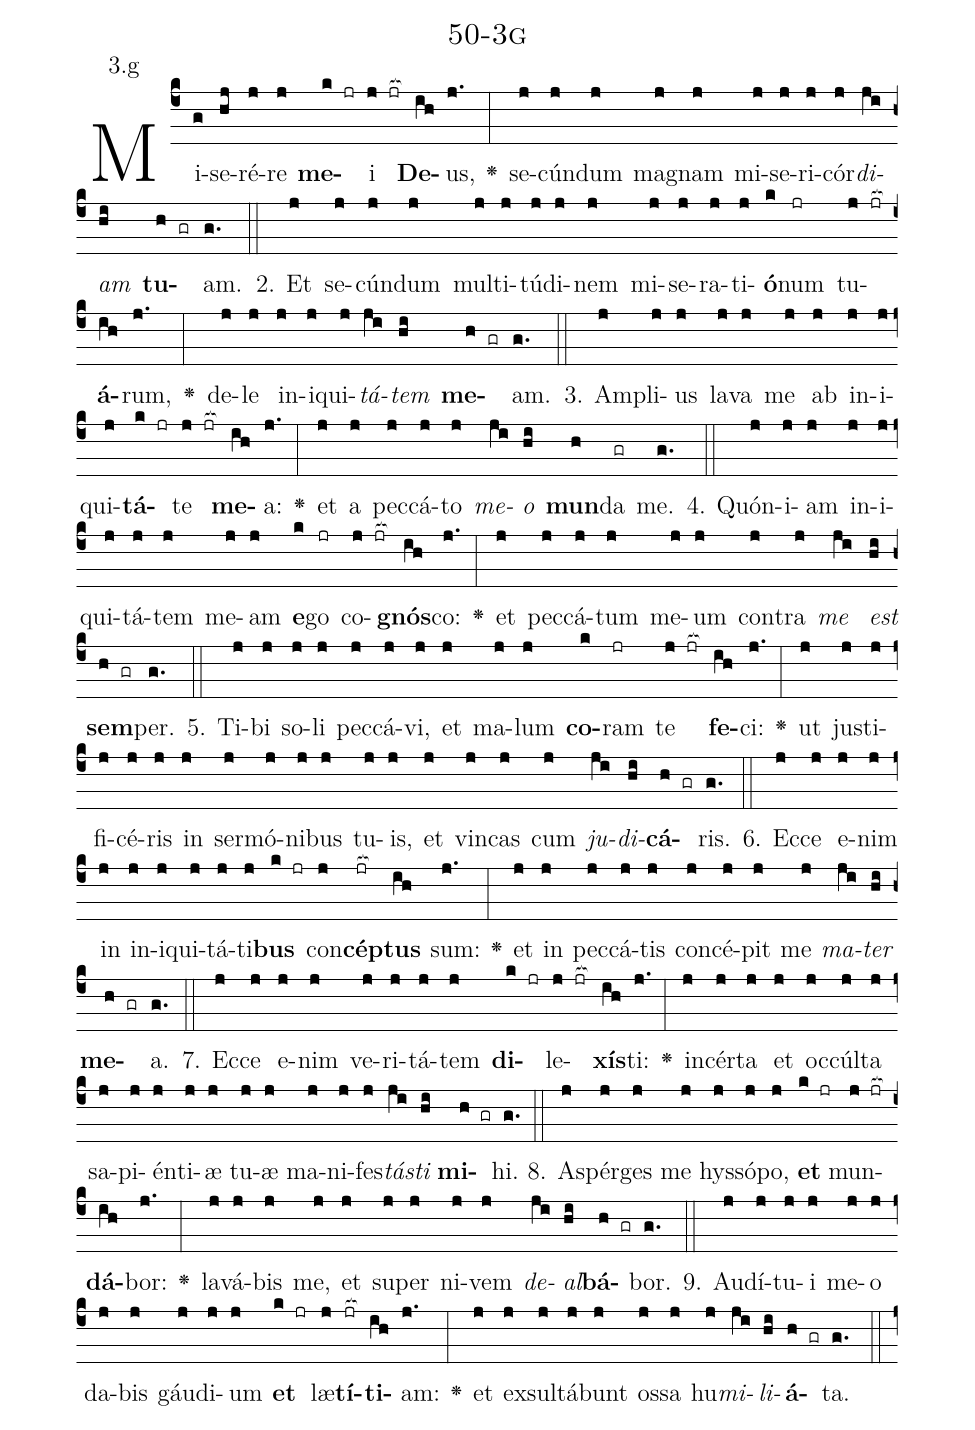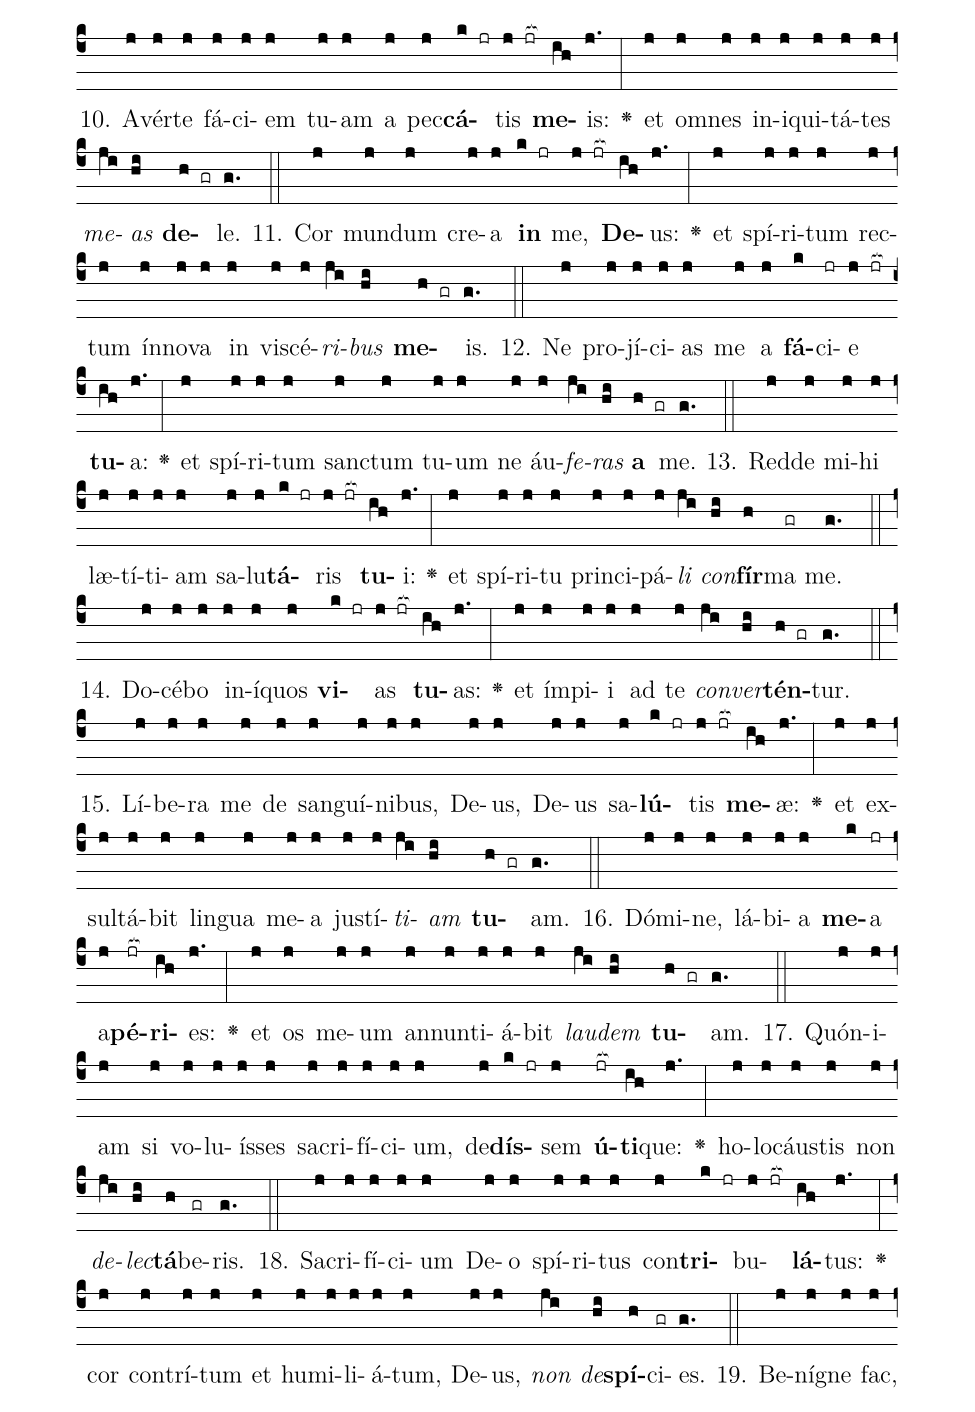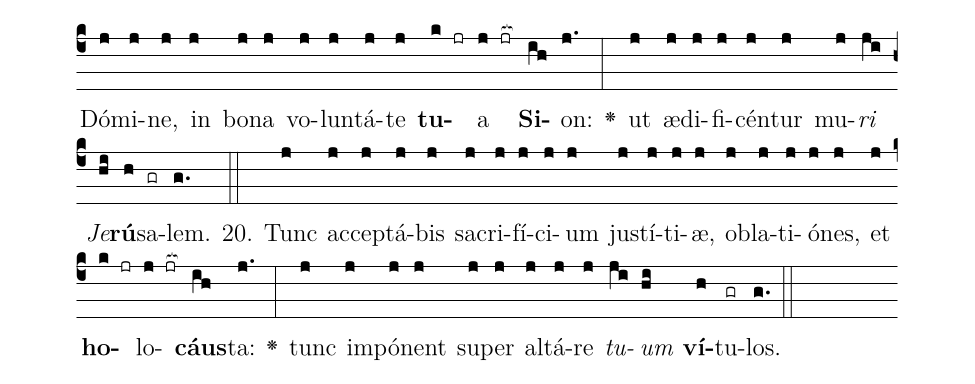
name: 50-3g;
annotation: 3.g;
%%
(c4)Mi(g)se(hj)ré(j)re(j) <b>me</b>(k jr)i(j jr[ocb:1{]) <b>De</b>(ih[ocb:0}])us,(j.) <v>\greheightstar</v>(:) se(j)cún(j)dum(j) ma(j)gnam(j) mi(j)se(j)ri(j)cór(j)<i>di</i>(ji)<i>am</i>(hi) <b>tu</b>(h gr)am.(g.) (::)
2. Et(j) se(j)cún(j)dum(j) mul(j)ti(j)tú(j)di(j)nem(j) mi(j)se(j)ra(j)ti(j)<b>ó</b>(k)num(jr) tu(j jr[ocb:1{])<b>á</b>(ih[ocb:0}])rum,(j.) <v>\greheightstar</v>(:) de(j)le(j) in(j)i(j)qui(j)<i>tá</i>(ji)<i>tem</i>(hi) <b>me</b>(h gr)am.(g.) (::)
3. Am(j)pli(j)us(j) la(j)va(j) me(j) ab(j) in(j)i(j)qui(j)<b>tá</b>(k jr)te(j jr[ocb:1{]) <b>me</b>(ih[ocb:0}])a:(j.) <v>\greheightstar</v>(:) et(j) a(j) pec(j)cá(j)to(j) <i>me</i>(ji)<i>o</i>(hi) <b>mun</b>(h)da(gr) me.(g.) (::)
4. Quón(j)i(j)am(j) in(j)i(j)qui(j)tá(j)tem(j) me(j)am(j) <b>e</b>(k)go(jr) co(j jr[ocb:1{])<b>gnós</b>(ih[ocb:0}])co:(j.) <v>\greheightstar</v>(:) et(j) pec(j)cá(j)tum(j) me(j)um(j) con(j)tra(j) <i>me</i>(ji) <i>est</i>(hi) <b>sem</b>(h gr)per.(g.) (::)
5. Ti(j)bi(j) so(j)li(j) pec(j)cá(j)vi,(j) et(j) ma(j)lum(j) <b>co</b>(k)ram(jr) te(j jr[ocb:1{]) <b>fe</b>(ih[ocb:0}])ci:(j.) <v>\greheightstar</v>(:) ut(j) jus(j)ti(j)fi(j)cé(j)ris(j) in(j) ser(j)mó(j)ni(j)bus(j) tu(j)is,(j) et(j) vin(j)cas(j) cum(j) <i>ju</i>(ji)<i>di</i>(hi)<b>cá</b>(h gr)ris.(g.) (::)
6. Ec(j)ce(j) e(j)nim(j) in(j) in(j)i(j)qui(j)tá(j)ti(j)<b>bus</b>(k jr) con(j)<b>cép</b>(jr[ocb:1{])<b>tus</b>(ih[ocb:0}]) sum:(j.) <v>\greheightstar</v>(:) et(j) in(j) pec(j)cá(j)tis(j) con(j)cé(j)pit(j) me(j) <i>ma</i>(ji)<i>ter</i>(hi) <b>me</b>(h gr)a.(g.) (::)
7. Ec(j)ce(j) e(j)nim(j) ve(j)ri(j)tá(j)tem(j) <b>di</b>(k jr)le(j jr[ocb:1{])<b>xís</b>(ih[ocb:0}])ti:(j.) <v>\greheightstar</v>(:) in(j)cér(j)ta(j) et(j) oc(j)cúl(j)ta(j) sa(j)pi(j)én(j)ti(j)æ(j) tu(j)æ(j) ma(j)ni(j)fes(j)<i>tás</i>(ji)<i>ti</i>(hi) <b>mi</b>(h gr)hi.(g.) (::)
8. A(j)spér(j)ges(j) me(j) hys(j)só(j)po,(j) <b>et</b>(k jr) mun(j jr[ocb:1{])<b>dá</b>(ih[ocb:0}])bor:(j.) <v>\greheightstar</v>(:) la(j)vá(j)bis(j) me,(j) et(j) su(j)per(j) ni(j)vem(j) <i>de</i>(ji)<i>al</i>(hi)<b>bá</b>(h gr)bor.(g.) (::)
9. Au(j)dí(j)tu(j)i(j) me(j)o(j) da(j)bis(j) gáu(j)di(j)um(j) <b>et</b>(k jr) læ(j)<b>tí</b>(jr[ocb:1{])<b>ti</b>(ih[ocb:0}])am:(j.) <v>\greheightstar</v>(:) et(j) ex(j)sul(j)tá(j)bunt(j) os(j)sa(j) hu(j)<i>mi</i>(ji)<i>li</i>(hi)<b>á</b>(h gr)ta.(g.) (::)
10. A(j)vér(j)te(j) fá(j)ci(j)em(j) tu(j)am(j) a(j) pec(j)<b>cá</b>(k jr)tis(j jr[ocb:1{]) <b>me</b>(ih[ocb:0}])is:(j.) <v>\greheightstar</v>(:) et(j) om(j)nes(j) in(j)i(j)qui(j)tá(j)tes(j) <i>me</i>(ji)<i>as</i>(hi) <b>de</b>(h gr)le.(g.) (::)
11. Cor(j) mun(j)dum(j) cre(j)a(j) <b>in</b>(k jr) me,(j jr[ocb:1{]) <b>De</b>(ih[ocb:0}])us:(j.) <v>\greheightstar</v>(:) et(j) spí(j)ri(j)tum(j) rec(j)tum(j) ín(j)no(j)va(j) in(j) vi(j)scé(j)<i>ri</i>(ji)<i>bus</i>(hi) <b>me</b>(h gr)is.(g.) (::)
12. Ne(j) pro(j)jí(j)ci(j)as(j) me(j) a(j) <b>fá</b>(k)ci(jr)e(j jr[ocb:1{]) <b>tu</b>(ih[ocb:0}])a:(j.) <v>\greheightstar</v>(:) et(j) spí(j)ri(j)tum(j) sanc(j)tum(j) tu(j)um(j) ne(j) áu(j)<i>fe</i>(ji)<i>ras</i>(hi) <b>a</b>(h gr) me.(g.) (::)
13. Red(j)de(j) mi(j)hi(j) læ(j)tí(j)ti(j)am(j) sa(j)lu(j)<b>tá</b>(k jr)ris(j jr[ocb:1{]) <b>tu</b>(ih[ocb:0}])i:(j.) <v>\greheightstar</v>(:) et(j) spí(j)ri(j)tu(j) prin(j)ci(j)pá(j)<i>li</i>(ji) <i>con</i>(hi)<b>fír</b>(h)ma(gr) me.(g.) (::)
14. Do(j)cé(j)bo(j) in(j)í(j)quos(j) <b>vi</b>(k jr)as(j jr[ocb:1{]) <b>tu</b>(ih[ocb:0}])as:(j.) <v>\greheightstar</v>(:) et(j) ím(j)pi(j)i(j) ad(j) te(j) <i>con</i>(ji)<i>ver</i>(hi)<b>tén</b>(h gr)tur.(g.) (::)
15. Lí(j)be(j)ra(j) me(j) de(j) san(j)guí(j)ni(j)bus,(j) De(j)us,(j) De(j)us(j) sa(j)<b>lú</b>(k jr)tis(j jr[ocb:1{]) <b>me</b>(ih[ocb:0}])æ:(j.) <v>\greheightstar</v>(:) et(j) ex(j)sul(j)tá(j)bit(j) lin(j)gua(j) me(j)a(j) jus(j)tí(j)<i>ti</i>(ji)<i>am</i>(hi) <b>tu</b>(h gr)am.(g.) (::)
16. Dó(j)mi(j)ne,(j) lá(j)bi(j)a(j) <b>me</b>(k)a(jr) a(j)<b>pé</b>(jr[ocb:1{])<b>ri</b>(ih[ocb:0}])es:(j.) <v>\greheightstar</v>(:) et(j) os(j) me(j)um(j) an(j)nun(j)ti(j)á(j)bit(j) <i>lau</i>(ji)<i>dem</i>(hi) <b>tu</b>(h gr)am.(g.) (::)
17. Quón(j)i(j)am(j) si(j) vo(j)lu(j)ís(j)ses(j) sa(j)cri(j)fí(j)ci(j)um,(j) de(j)<b>dís</b>(k jr)sem(j) <b>ú</b>(jr[ocb:1{])<b>ti</b>(ih[ocb:0}])que:(j.) <v>\greheightstar</v>(:) ho(j)lo(j)cáus(j)tis(j) non(j) <i>de</i>(ji)<i>lec</i>(hi)<b>tá</b>(h)be(gr)ris.(g.) (::)
18. Sa(j)cri(j)fí(j)ci(j)um(j) De(j)o(j) spí(j)ri(j)tus(j) con(j)<b>tri</b>(k jr)bu(j jr[ocb:1{])<b>lá</b>(ih[ocb:0}])tus:(j.) <v>\greheightstar</v>(:) cor(j) con(j)trí(j)tum(j) et(j) hu(j)mi(j)li(j)á(j)tum,(j) De(j)us,(j) <i>non</i>(ji) <i>de</i>(hi)<b>spí</b>(h)ci(gr)es.(g.) (::)
19. Be(j)ní(j)gne(j) fac,(j) Dó(j)mi(j)ne,(j) in(j) bo(j)na(j) vo(j)lun(j)tá(j)te(j) <b>tu</b>(k jr)a(j jr[ocb:1{]) <b>Si</b>(ih[ocb:0}])on:(j.) <v>\greheightstar</v>(:) ut(j) æ(j)di(j)fi(j)cén(j)tur(j) mu(j)<i>ri</i>(ji) <i>Je</i>(hi)<b>rú</b>(h)sa(gr)lem.(g.) (::)
20. Tunc(j) ac(j)cep(j)tá(j)bis(j) sa(j)cri(j)fí(j)ci(j)um(j) jus(j)tí(j)ti(j)æ,(j) ob(j)la(j)ti(j)ó(j)nes,(j) et(j) <b>ho</b>(k jr)lo(j jr[ocb:1{])<b>cáus</b>(ih[ocb:0}])ta:(j.) <v>\greheightstar</v>(:) tunc(j) im(j)pó(j)nent(j) su(j)per(j) al(j)tá(j)re(j) <i>tu</i>(ji)<i>um</i>(hi) <b>ví</b>(h)tu(gr)los.(g.) (::)
